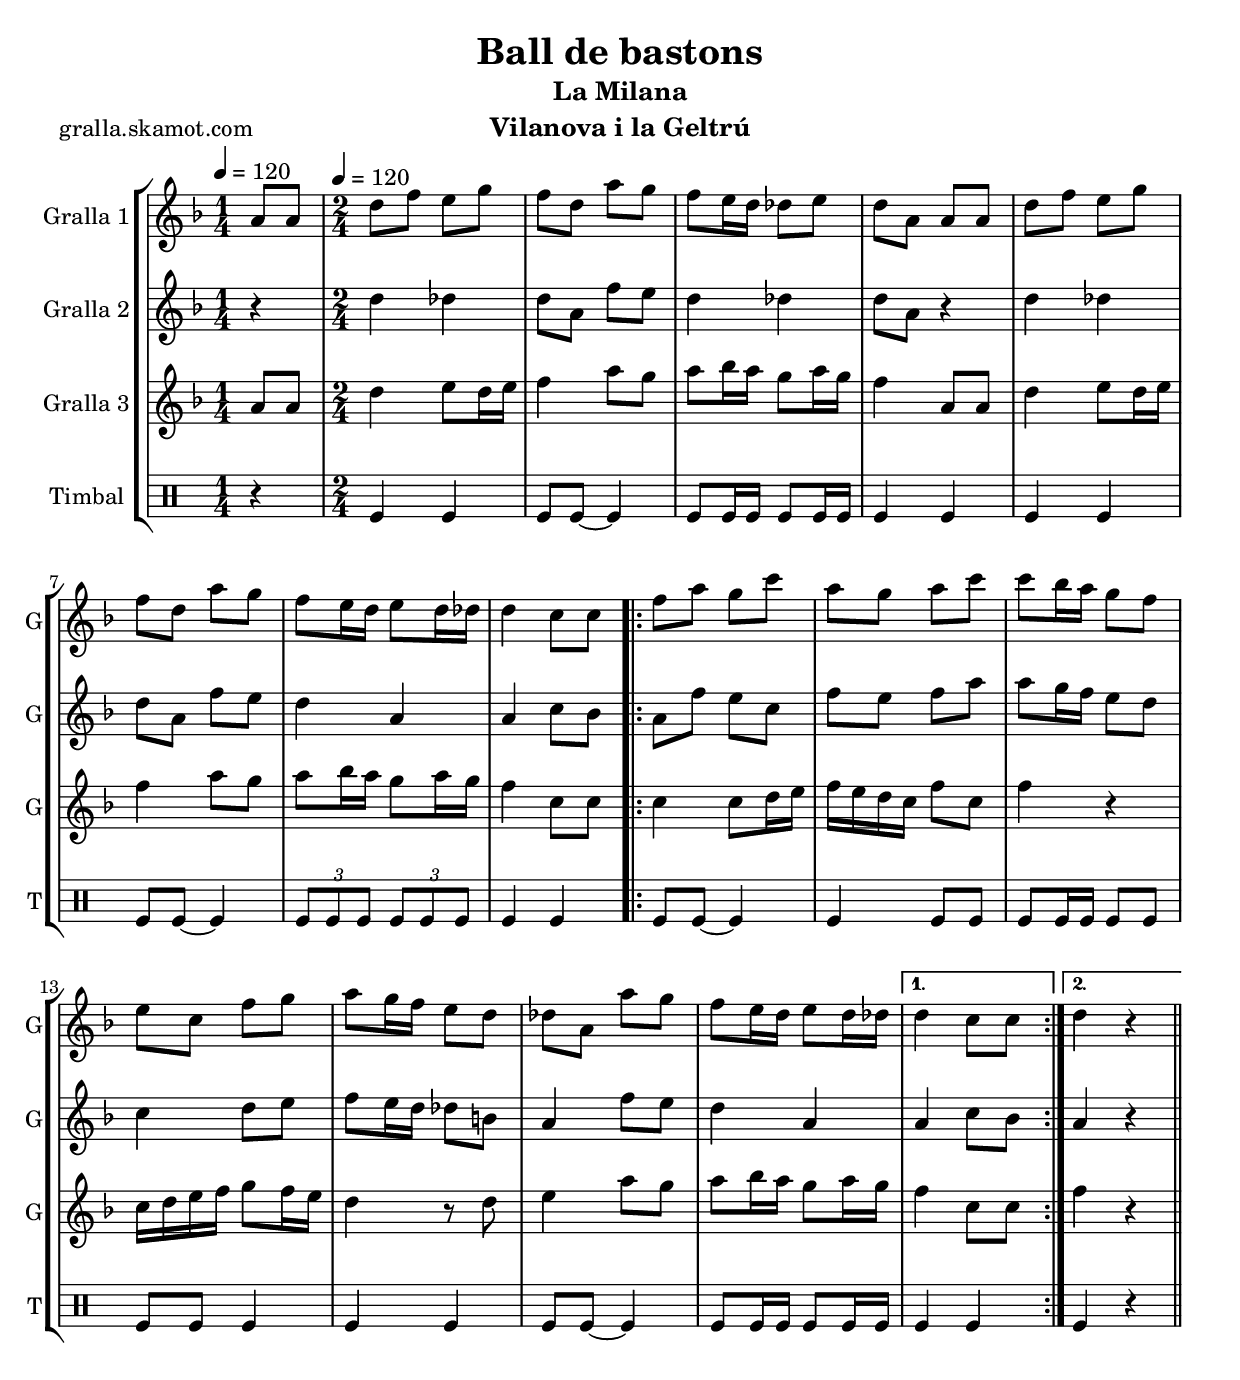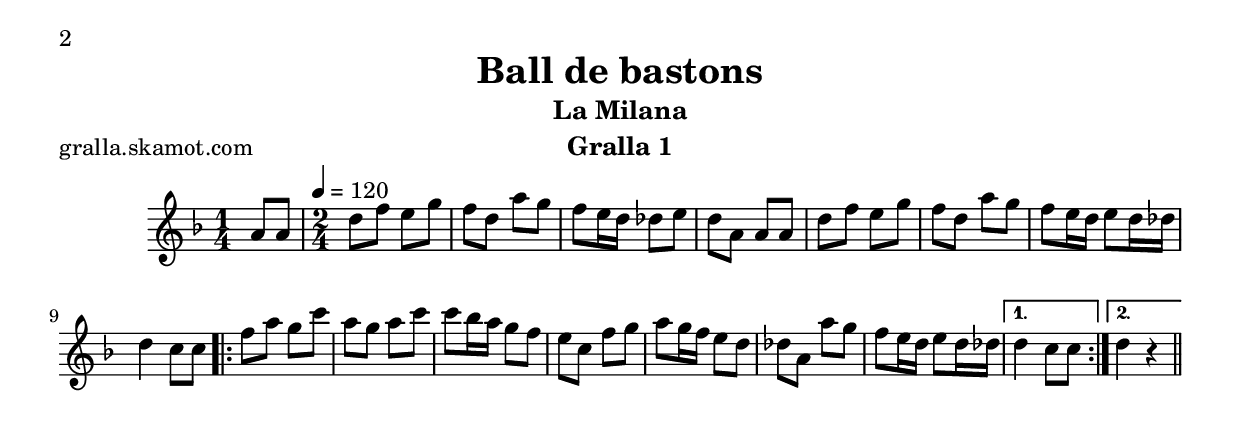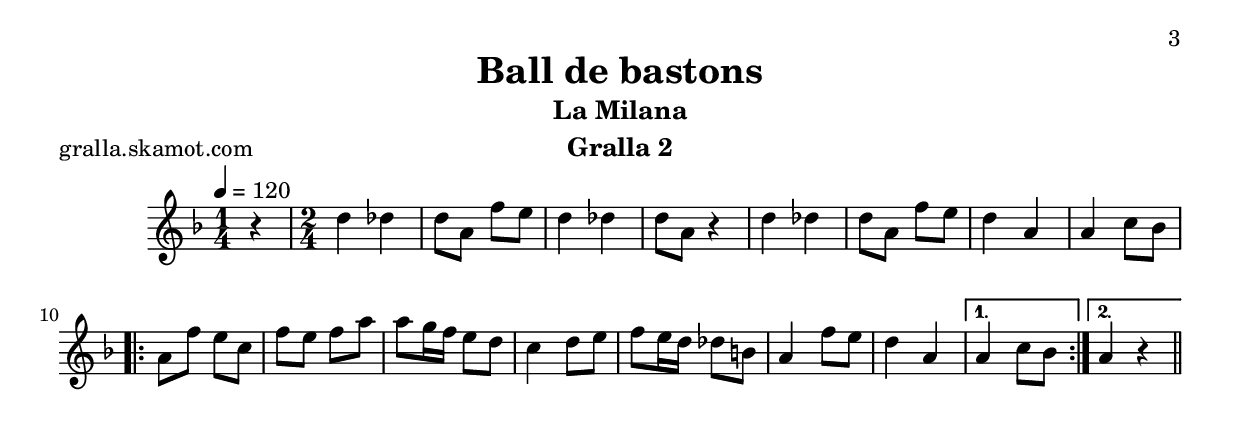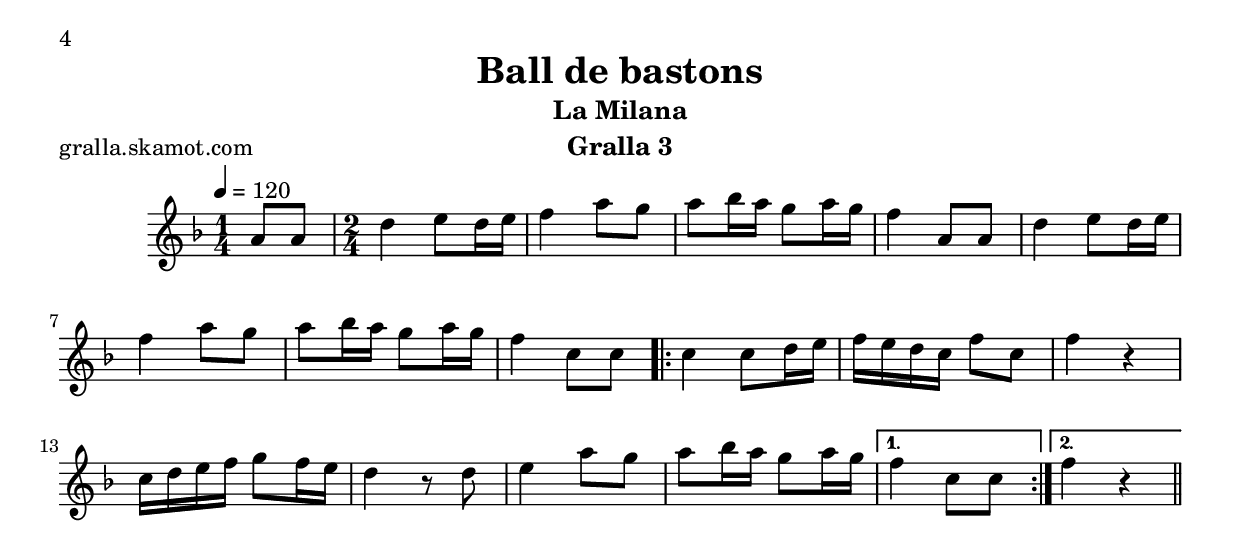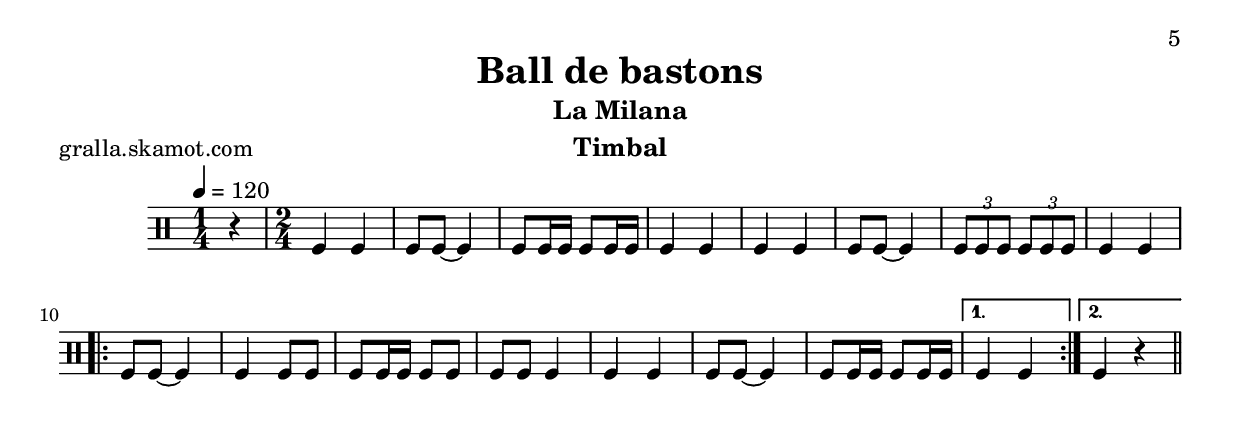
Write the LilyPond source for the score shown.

\version "2.16.2"

\header {
  dedication=""
  title="Ball de bastons"
  subtitle="La Milana"
  subsubtitle=""
  poet="gralla.skamot.com"
  meter=""
  piece=""
  composer=""
  arranger=""
  opus=""
  instrument="Vilanova i la Geltrú"
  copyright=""
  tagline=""
}

liniaroAa =
\relative a'
{
  \clef treble
  \key f \major
  \time 1/4
  a8 a \tempo 4 = 120  |
  \time 2/4   d8 f e g  |
  f8 d a' g  |
  f8 e16 d des8 e  |
  %05
  d8 a a a  |
  d8 f e g  |
  f8 d a' g  |
  f8 e16 d e8 d16 des  |
  d4 c8 c  |
  %10
  \repeat volta 2 { f8 a g c  |
  a8 g a c  |
  c8 bes16 a g8 f  |
  e8 c f g  |
  a8 g16 f e8 d  |
  %15
  des8 a a' g  |
  f8 e16 d e8 d16 des }
  \alternative { { d4 c8 c }
  { d4 r4 } } \bar "||" % kompletite
}

liniaroAb =
\relative d''
{
  \tempo 4 = 120
  \clef treble
  \key f \major
  \time 1/4
  r4  |
  \time 2/4   d4 des  |
  d8 a f' e  |
  d4 des  |
  %05
  d8 a r4  |
  d4 des  |
  d8 a f' e  |
  d4 a  |
  a4 c8 bes  |
  %10
  \repeat volta 2 { a8 f' e c  |
  f8 e f a  |
  a8 g16 f e8 d  |
  c4 d8 e  |
  f8 e16 d des8 b  |
  %15
  a4 f'8 e  |
  d4 a }
  \alternative { { a4 c8 bes }
  { a4 r4 } } \bar "||" % kompletite
}

liniaroAc =
\relative a'
{
  \tempo 4 = 120
  \clef treble
  \key f \major
  \time 1/4
  a8 a  |
  \time 2/4   d4 e8 d16 e  |
  f4 a8 g  |
  a8 bes16 a g8 a16 g  |
  %05
  f4 a,8 a  |
  d4 e8 d16 e  |
  f4 a8 g  |
  a8 bes16 a g8 a16 g  |
  f4 c8 c  |
  %10
  \repeat volta 2 { c4 c8 d16 e  |
  f16 e d c f8 c  |
  f4 r  |
  c16 d e f g8 f16 e  |
  d4 r8 d  |
  %15
  e4 a8 g  |
  a8 bes16 a g8 a16 g }
  \alternative { { f4 c8 c }
  { f4 r4 } } \bar "||" % kompletite
}

liniaroAd =
\drummode
{
  \tempo 4 = 120
  \time 1/4
  r4  |
  \time 2/4   tomfl4 tomfl  |
  tomfl8 tomfl ~ tomfl4  |
  tomfl8 tomfl16 tomfl tomfl8 tomfl16 tomfl  |
  %05
  tomfl4 tomfl  |
  tomfl4 tomfl  |
  tomfl8 tomfl ~ tomfl4  |
  \times 2/3 { tomfl8 tomfl tomfl } \times 2/3 { tomfl tomfl tomfl }  |
  tomfl4 tomfl  |
  %10
  \repeat volta 2 { tomfl8 tomfl ~ tomfl4  |
  tomfl4 tomfl8 tomfl  |
  tomfl8 tomfl16 tomfl tomfl8 tomfl  |
  tomfl8 tomfl tomfl4  |
  tomfl4 tomfl  |
  %15
  tomfl8 tomfl ~ tomfl4  |
  tomfl8 tomfl16 tomfl tomfl8 tomfl16 tomfl }
  \alternative { { tomfl4 tomfl }
  { tomfl4 r4 } } \bar "||" % kompletite
}

\bookpart {
  \score {
    \new StaffGroup {
      \override Score.RehearsalMark.self-alignment-X = #LEFT
      <<
        \new Staff \with {instrumentName = #"Gralla 1" shortInstrumentName = #"G"} \liniaroAa
        \new Staff \with {instrumentName = #"Gralla 2" shortInstrumentName = #"G"} \liniaroAb
        \new Staff \with {instrumentName = #"Gralla 3" shortInstrumentName = #"G"} \liniaroAc
        \new DrumStaff \with {instrumentName = #"Timbal" shortInstrumentName = #"T"} \liniaroAd
      >>
    }
    \layout {}
  }
  \score { \unfoldRepeats
    \new StaffGroup {
      \override Score.RehearsalMark.self-alignment-X = #LEFT
      <<
        \new Staff \with {instrumentName = #"Gralla 1" shortInstrumentName = #"G"} \liniaroAa
        \new Staff \with {instrumentName = #"Gralla 2" shortInstrumentName = #"G"} \liniaroAb
        \new Staff \with {instrumentName = #"Gralla 3" shortInstrumentName = #"G"} \liniaroAc
        \new DrumStaff \with {instrumentName = #"Timbal" shortInstrumentName = #"T"} \liniaroAd
      >>
    }
    \midi {
      \set Staff.midiInstrument = "oboe"
      \set DrumStaff.midiInstrument = "drums"
    }
  }
}

\bookpart {
  \header {instrument="Gralla 1"}
  \score {
    \new StaffGroup {
      \override Score.RehearsalMark.self-alignment-X = #LEFT
      <<
        \new Staff \liniaroAa
      >>
    }
    \layout {}
  }
  \score { \unfoldRepeats
    \new StaffGroup {
      \override Score.RehearsalMark.self-alignment-X = #LEFT
      <<
        \new Staff \liniaroAa
      >>
    }
    \midi {
      \set Staff.midiInstrument = "oboe"
      \set DrumStaff.midiInstrument = "drums"
    }
  }
}

\bookpart {
  \header {instrument="Gralla 2"}
  \score {
    \new StaffGroup {
      \override Score.RehearsalMark.self-alignment-X = #LEFT
      <<
        \new Staff \liniaroAb
      >>
    }
    \layout {}
  }
  \score { \unfoldRepeats
    \new StaffGroup {
      \override Score.RehearsalMark.self-alignment-X = #LEFT
      <<
        \new Staff \liniaroAb
      >>
    }
    \midi {
      \set Staff.midiInstrument = "oboe"
      \set DrumStaff.midiInstrument = "drums"
    }
  }
}

\bookpart {
  \header {instrument="Gralla 3"}
  \score {
    \new StaffGroup {
      \override Score.RehearsalMark.self-alignment-X = #LEFT
      <<
        \new Staff \liniaroAc
      >>
    }
    \layout {}
  }
  \score { \unfoldRepeats
    \new StaffGroup {
      \override Score.RehearsalMark.self-alignment-X = #LEFT
      <<
        \new Staff \liniaroAc
      >>
    }
    \midi {
      \set Staff.midiInstrument = "oboe"
      \set DrumStaff.midiInstrument = "drums"
    }
  }
}

\bookpart {
  \header {instrument="Timbal"}
  \score {
    \new StaffGroup {
      \override Score.RehearsalMark.self-alignment-X = #LEFT
      <<
        \new DrumStaff \liniaroAd
      >>
    }
    \layout {}
  }
  \score { \unfoldRepeats
    \new StaffGroup {
      \override Score.RehearsalMark.self-alignment-X = #LEFT
      <<
        \new DrumStaff \liniaroAd
      >>
    }
    \midi {
      \set Staff.midiInstrument = "oboe"
      \set DrumStaff.midiInstrument = "drums"
    }
  }
}

